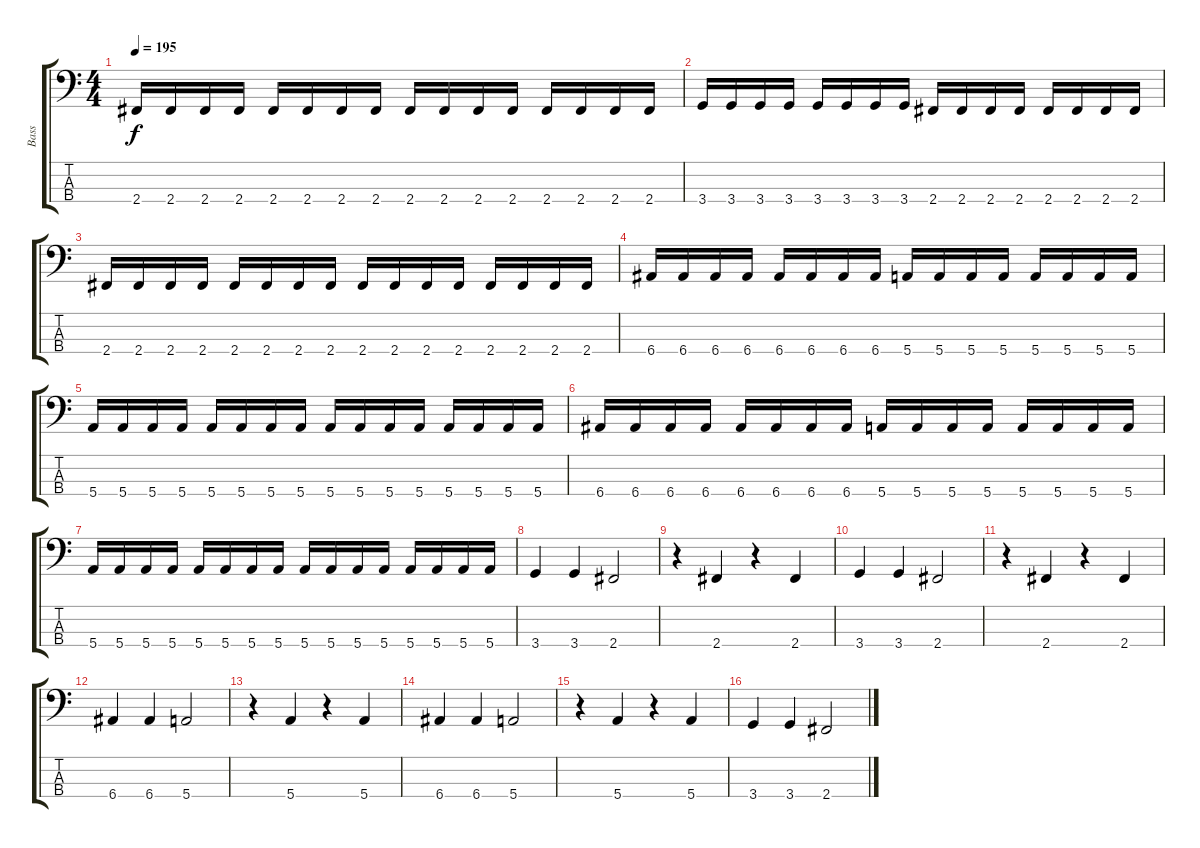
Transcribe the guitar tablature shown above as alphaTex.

\track ("Bass" "Bass") {instrument electricbasspick}
\staff {score tabs}
\tuning (G2 D2 A1 E1) {hide}
\ts (4 4)
\tempo 195
\clef f4
\ks c
2.4.16{dy f} 2.4.16 2.4.16 2.4.16 2.4.16 2.4.16 2.4.16 2.4.16 2.4.16 2.4.16 2.4.16 2.4.16 2.4.16 2.4.16 2.4.16 2.4.16 |
3.4.16 3.4.16 3.4.16 3.4.16 3.4.16 3.4.16 3.4.16 3.4.16 2.4.16 2.4.16 2.4.16 2.4.16 2.4.16 2.4.16 2.4.16 2.4.16 |
2.4.16 2.4.16 2.4.16 2.4.16 2.4.16 2.4.16 2.4.16 2.4.16 2.4.16 2.4.16 2.4.16 2.4.16 2.4.16 2.4.16 2.4.16 2.4.16 |
6.4.16 6.4.16 6.4.16 6.4.16 6.4.16 6.4.16 6.4.16 6.4.16 5.4.16 5.4.16 5.4.16 5.4.16 5.4.16 5.4.16 5.4.16 5.4.16 |
5.4.16 5.4.16 5.4.16 5.4.16 5.4.16 5.4.16 5.4.16 5.4.16 5.4.16 5.4.16 5.4.16 5.4.16 5.4.16 5.4.16 5.4.16 5.4.16 |
6.4.16 6.4.16 6.4.16 6.4.16 6.4.16 6.4.16 6.4.16 6.4.16 5.4.16 5.4.16 5.4.16 5.4.16 5.4.16 5.4.16 5.4.16 5.4.16 |
5.4.16 5.4.16 5.4.16 5.4.16 5.4.16 5.4.16 5.4.16 5.4.16 5.4.16 5.4.16 5.4.16 5.4.16 5.4.16 5.4.16 5.4.16 5.4.16 |
3.4.4 3.4.4 2.4.2 |
r.4 2.4.4 r.4 2.4.4 |
3.4.4 3.4.4 2.4.2 |
r.4 2.4.4 r.4 2.4.4 |
6.4.4 6.4.4 5.4.2 |
r.4 5.4.4 r.4 5.4.4 |
6.4.4 6.4.4 5.4.2 |
r.4 5.4.4 r.4 5.4.4 |
3.4.4 3.4.4 2.4.2
